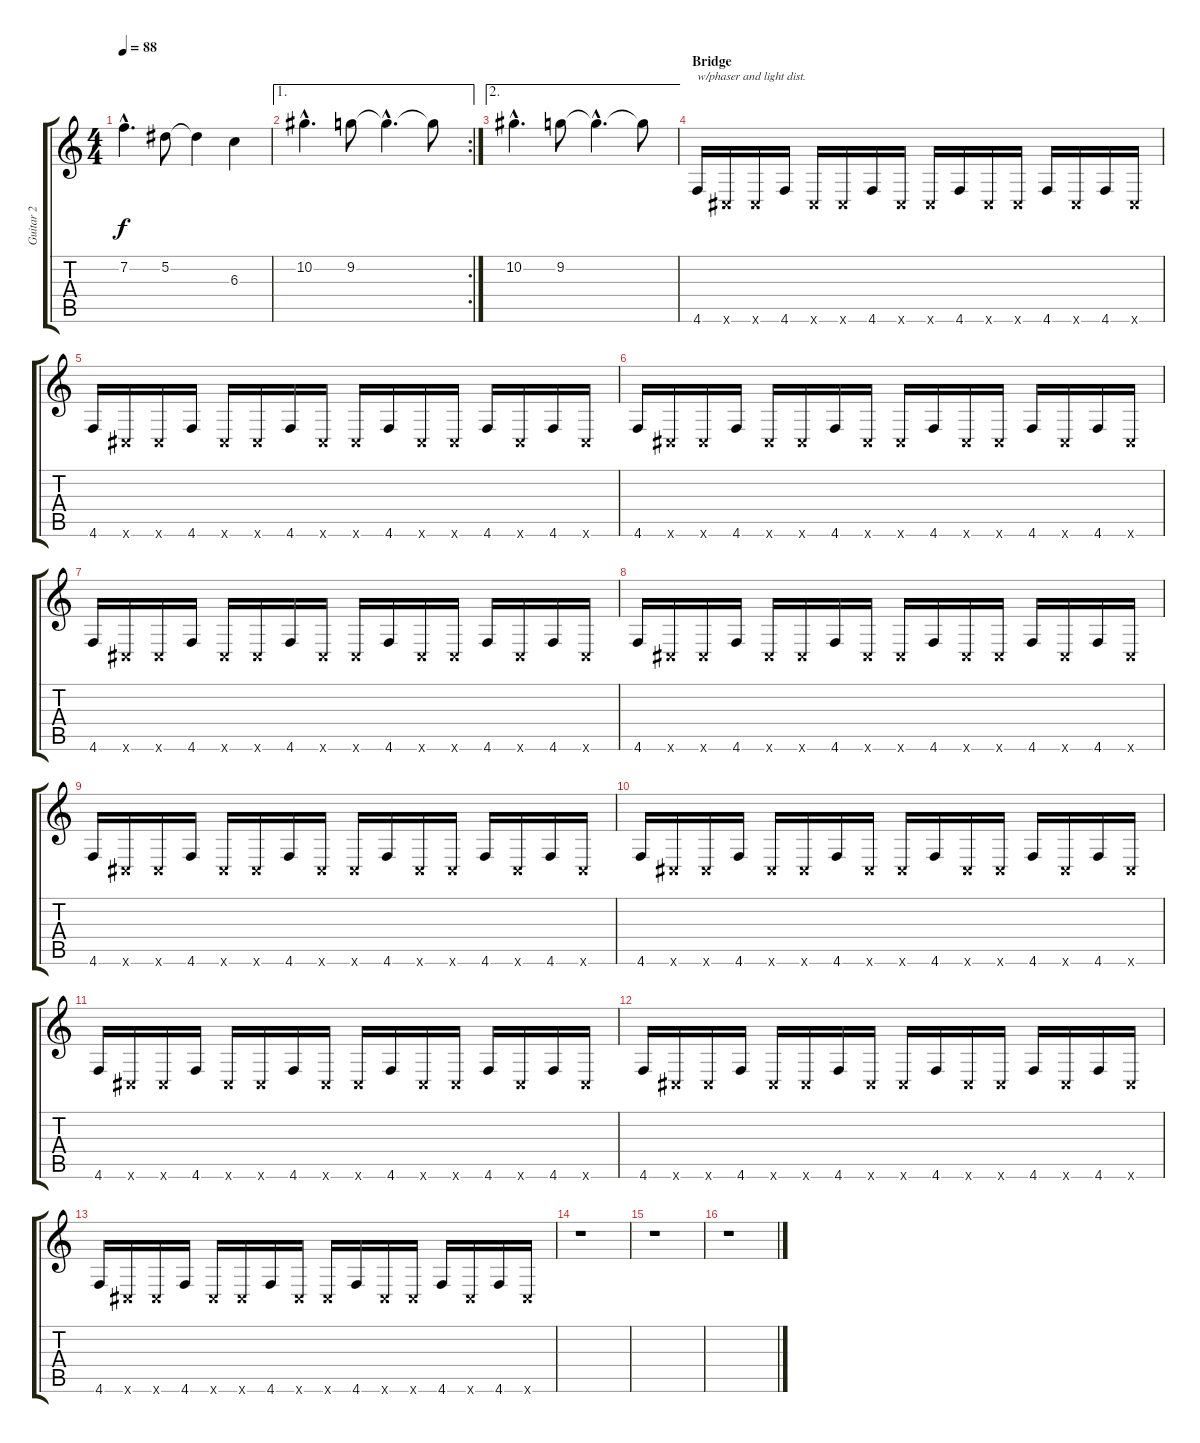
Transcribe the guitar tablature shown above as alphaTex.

\track ("Guitar 2" "Guitar 2") {instrument distortionguitar}
\staff {score tabs}
\tuning (Eb4 Bb3 Gb3 Db3 Ab2 Db2) {hide}
\ts (4 4)
\tempo 88
\clef g2
\ks c
7.2{hac}.4{d dy f} 5.2.8 5.2{t}.4 6.3.4 |
\ae 1
\rc 2
10.2{hac}.4{d} 9.2.8 9.2{hac t}.4{d} 9.2{t}.8 |
\ae 2
10.2{hac}.4{d} 9.2.8 9.2{hac t}.4{d} 9.2{t}.8 |
\section ("" "Bridge")
4.6.16{txt "w/phaser and light dist." instrument overdrivenguitar} 0.6{x}.16 0.6{x}.16 4.6.16 0.6{x}.16 0.6{x}.16 4.6.16 0.6{x}.16 0.6{x}.16 4.6.16 0.6{x}.16 0.6{x}.16 4.6.16 0.6{x}.16 4.6.16 0.6{x}.16 |
4.6.16 0.6{x}.16 0.6{x}.16 4.6.16 0.6{x}.16 0.6{x}.16 4.6.16 0.6{x}.16 0.6{x}.16 4.6.16 0.6{x}.16 0.6{x}.16 4.6.16 0.6{x}.16 4.6.16 0.6{x}.16 |
4.6.16 0.6{x}.16 0.6{x}.16 4.6.16 0.6{x}.16 0.6{x}.16 4.6.16 0.6{x}.16 0.6{x}.16 4.6.16 0.6{x}.16 0.6{x}.16 4.6.16 0.6{x}.16 4.6.16 0.6{x}.16 |
4.6.16 0.6{x}.16 0.6{x}.16 4.6.16 0.6{x}.16 0.6{x}.16 4.6.16 0.6{x}.16 0.6{x}.16 4.6.16 0.6{x}.16 0.6{x}.16 4.6.16 0.6{x}.16 4.6.16 0.6{x}.16 |
4.6.16 0.6{x}.16 0.6{x}.16 4.6.16 0.6{x}.16 0.6{x}.16 4.6.16 0.6{x}.16 0.6{x}.16 4.6.16 0.6{x}.16 0.6{x}.16 4.6.16 0.6{x}.16 4.6.16 0.6{x}.16 |
4.6.16 0.6{x}.16 0.6{x}.16 4.6.16 0.6{x}.16 0.6{x}.16 4.6.16 0.6{x}.16 0.6{x}.16 4.6.16 0.6{x}.16 0.6{x}.16 4.6.16 0.6{x}.16 4.6.16 0.6{x}.16 |
4.6.16 0.6{x}.16 0.6{x}.16 4.6.16 0.6{x}.16 0.6{x}.16 4.6.16 0.6{x}.16 0.6{x}.16 4.6.16 0.6{x}.16 0.6{x}.16 4.6.16 0.6{x}.16 4.6.16 0.6{x}.16 |
4.6.16 0.6{x}.16 0.6{x}.16 4.6.16 0.6{x}.16 0.6{x}.16 4.6.16 0.6{x}.16 0.6{x}.16 4.6.16 0.6{x}.16 0.6{x}.16 4.6.16 0.6{x}.16 4.6.16 0.6{x}.16 |
4.6.16 0.6{x}.16 0.6{x}.16 4.6.16 0.6{x}.16 0.6{x}.16 4.6.16 0.6{x}.16 0.6{x}.16 4.6.16 0.6{x}.16 0.6{x}.16 4.6.16 0.6{x}.16 4.6.16 0.6{x}.16 |
4.6.16 0.6{x}.16 0.6{x}.16 4.6.16 0.6{x}.16 0.6{x}.16 4.6.16 0.6{x}.16 0.6{x}.16 4.6.16 0.6{x}.16 0.6{x}.16 4.6.16 0.6{x}.16 4.6.16 0.6{x}.16 |
r.1 |
r.1 |
r.1
